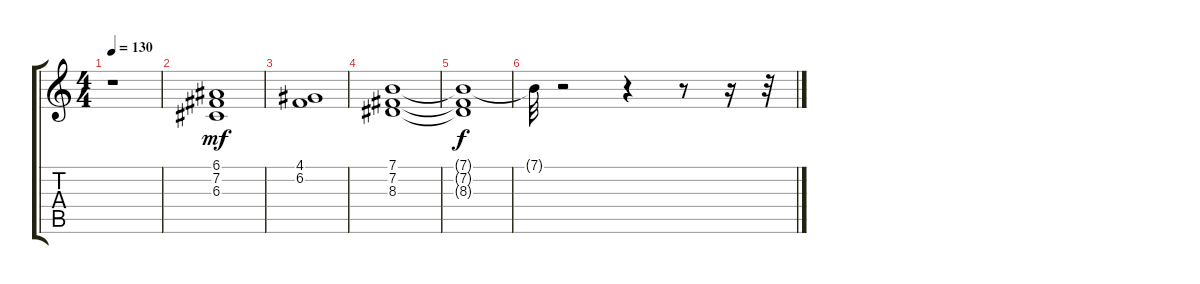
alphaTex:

\track "" {instrument synthstrings1}
\staff {score tabs}
\tuning (E4 B3 G3 D3 A2 E2) {hide}
\ts (4 4)
\tempo 130
\clef g2
\ks c
r.1{dy f} |
(6.1 7.2 6.3).1{dy mf} |
(4.1 6.2).1 |
(7.1 7.2 8.3).1 |
(7.1{t} 7.2{t} 8.3{t}).1{dy f} |
7.1{t}.32 r.2 r.4 r.8 r.16 r.32
